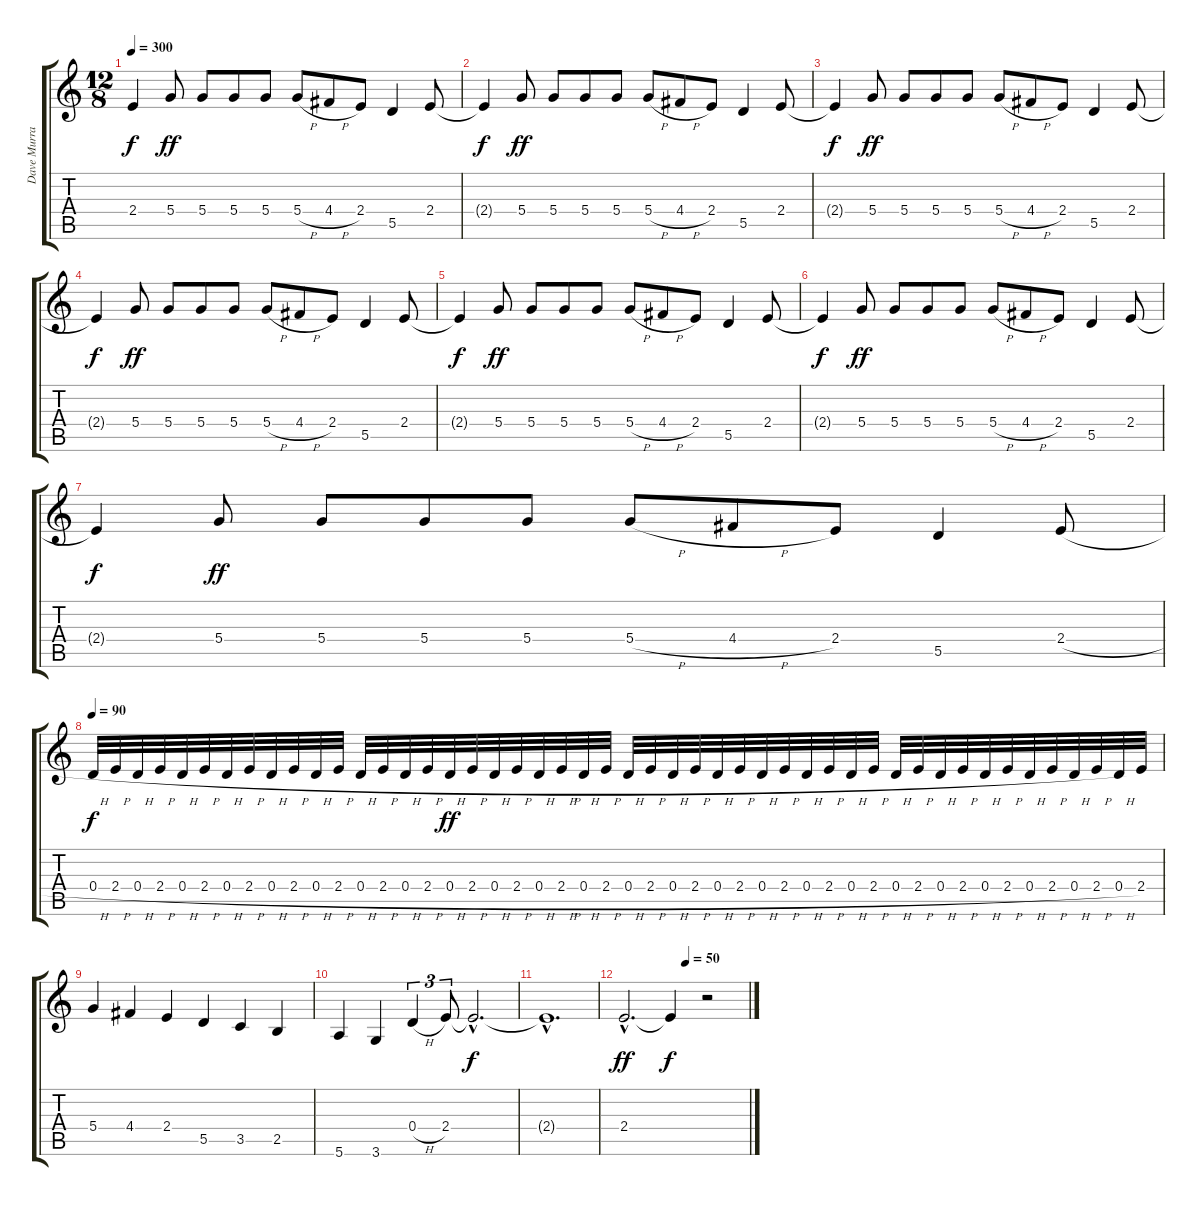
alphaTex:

\track ("Dave Murray" "Dave Murra") {instrument overdrivenguitar}
\staff {score tabs}
\tuning (E4 B3 G3 D3 A2 E2) {hide}
\ts (12 8)
\tempo 300
\clef g2
\ks c
2.4{t}.4{dy f} 5.4.8{dy ff} 5.4.8 5.4.8 5.4.8 5.4{h}.8 4.4{h}.8 2.4.8 5.5.4 2.4.8 |
2.4{t}.4{dy f} 5.4.8{dy ff} 5.4.8 5.4.8 5.4.8 5.4{h}.8 4.4{h}.8 2.4.8 5.5.4 2.4.8 |
2.4{t}.4{dy f} 5.4.8{dy ff} 5.4.8 5.4.8 5.4.8 5.4{h}.8 4.4{h}.8 2.4.8 5.5.4 2.4.8 |
2.4{t}.4{dy f} 5.4.8{dy ff} 5.4.8 5.4.8 5.4.8 5.4{h}.8 4.4{h}.8 2.4.8 5.5.4 2.4.8 |
2.4{t}.4{dy f} 5.4.8{dy ff} 5.4.8 5.4.8 5.4.8 5.4{h}.8 4.4{h}.8 2.4.8 5.5.4 2.4.8 |
2.4{t}.4{dy f} 5.4.8{dy ff} 5.4.8 5.4.8 5.4.8 5.4{h}.8 4.4{h}.8 2.4.8 5.5.4 2.4.8 |
2.4{t}.4{dy f} 5.4.8{dy ff} 5.4.8 5.4.8 5.4.8 5.4{h}.8 4.4{h}.8 2.4.8 5.5.4 2.4{h}.8 |
\tempo 90
0.4{h}.32{dy f} 2.4{h}.32 0.4{h}.32 2.4{h}.32 0.4{h}.32 2.4{h}.32 0.4{h}.32 2.4{h}.32 0.4{h}.32 2.4{h}.32 0.4{h}.32 2.4{h}.32 0.4{h}.32 2.4{h}.32 0.4{h}.32 2.4{h}.32 0.4{h}.32{dy ff} 2.4{h}.32 0.4{h}.32 2.4{h}.32 0.4{h}.32 2.4{h}.32 0.4{h}.32 2.4{h}.32 0.4{h}.32 2.4{h}.32 0.4{h}.32 2.4{h}.32 0.4{h}.32 2.4{h}.32 0.4{h}.32 2.4{h}.32 0.4{h}.32 2.4{h}.32 0.4{h}.32 2.4{h}.32 0.4{h}.32 2.4{h}.32 0.4{h}.32 2.4{h}.32 0.4{h}.32 2.4{h}.32 0.4{h}.32 2.4{h}.32 0.4{h}.32 2.4{h}.32 0.4{h}.32 2.4.32 |
5.4.4 4.4.4 2.4.4 5.5.4 3.5.4 2.5.4 |
5.6.4 3.6.4 0.4{h}.4{tu (3 2)} 2.4.8{tu (3 2)} 2.4{hac t}.2{d dy f} |
2.4{hac t}.1{d} |
\tempo (50 0.5)
2.4{hac}.2{d dy ff volume 6} 2.4{t}.4{dy f} r.2
